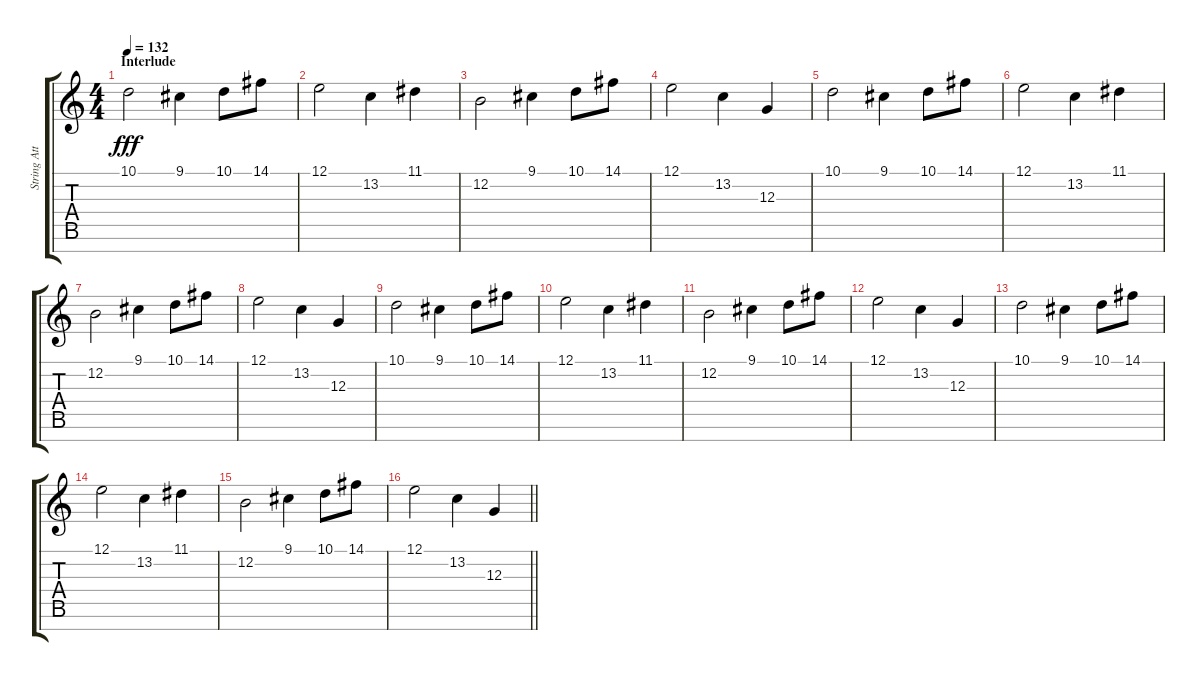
\track ("String Attack" "String Att") {instrument synthstrings1}
\staff {score tabs}
\tuning (E4 B3 G3 D3 A2 E2 B1) {hide}
\ts (4 4)
\section ("" "Interlude")
\tempo 132
\clef g2
\ks c
10.1.2{dy fff} 9.1.4 10.1.8 14.1.8 |
12.1.2 13.2.4 11.1.4 |
12.2.2 9.1.4 10.1.8 14.1.8 |
12.1.2 13.2.4 12.3.4 |
10.1.2 9.1.4 10.1.8 14.1.8 |
12.1.2 13.2.4 11.1.4 |
12.2.2 9.1.4 10.1.8 14.1.8 |
12.1.2 13.2.4 12.3.4 |
10.1.2 9.1.4 10.1.8 14.1.8 |
12.1.2 13.2.4 11.1.4 |
12.2.2 9.1.4 10.1.8 14.1.8 |
12.1.2 13.2.4 12.3.4 |
10.1.2 9.1.4 10.1.8 14.1.8 |
12.1.2 13.2.4 11.1.4 |
12.2.2 9.1.4 10.1.8 14.1.8 |
\barLineRight lightlight
12.1.2 13.2.4 12.3.4
